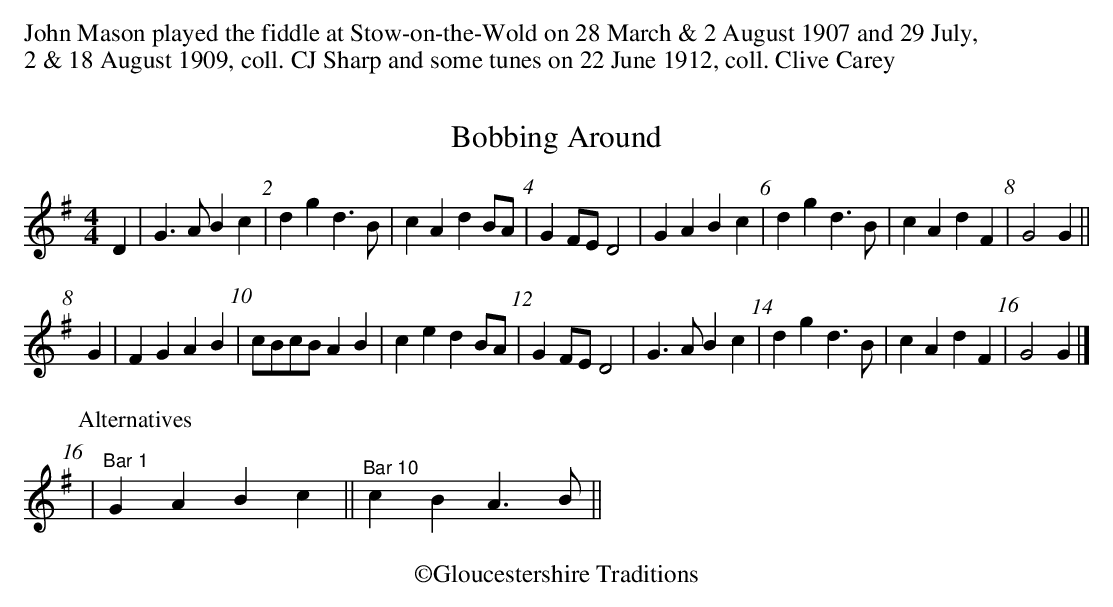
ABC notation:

X:1
T:Bobbing Around
M:4/4
L:1/8
K:G
D2 | G3 A B2 c2 | d2 g2 d3 B | c2 A2 d2 BA | G2 FE D4 | G2 A2 B2 c2 | d2 g2 d3 B | c2 A2 d2 F2 | G4 G2 ||
G2 | F2 G2 A2 B2 | cBcB A2 B2 | c2 e2 d2 BA | G2 FE D4 | G3 A B2 c2 | d2 g2 d3 B | c2 A2 d2 F2 | G4 G2 |]
[P:Alternatives]| "^Bar 1"G2 A2 B2 c2 || "^Bar 10"c2 B2 A3 B ||
